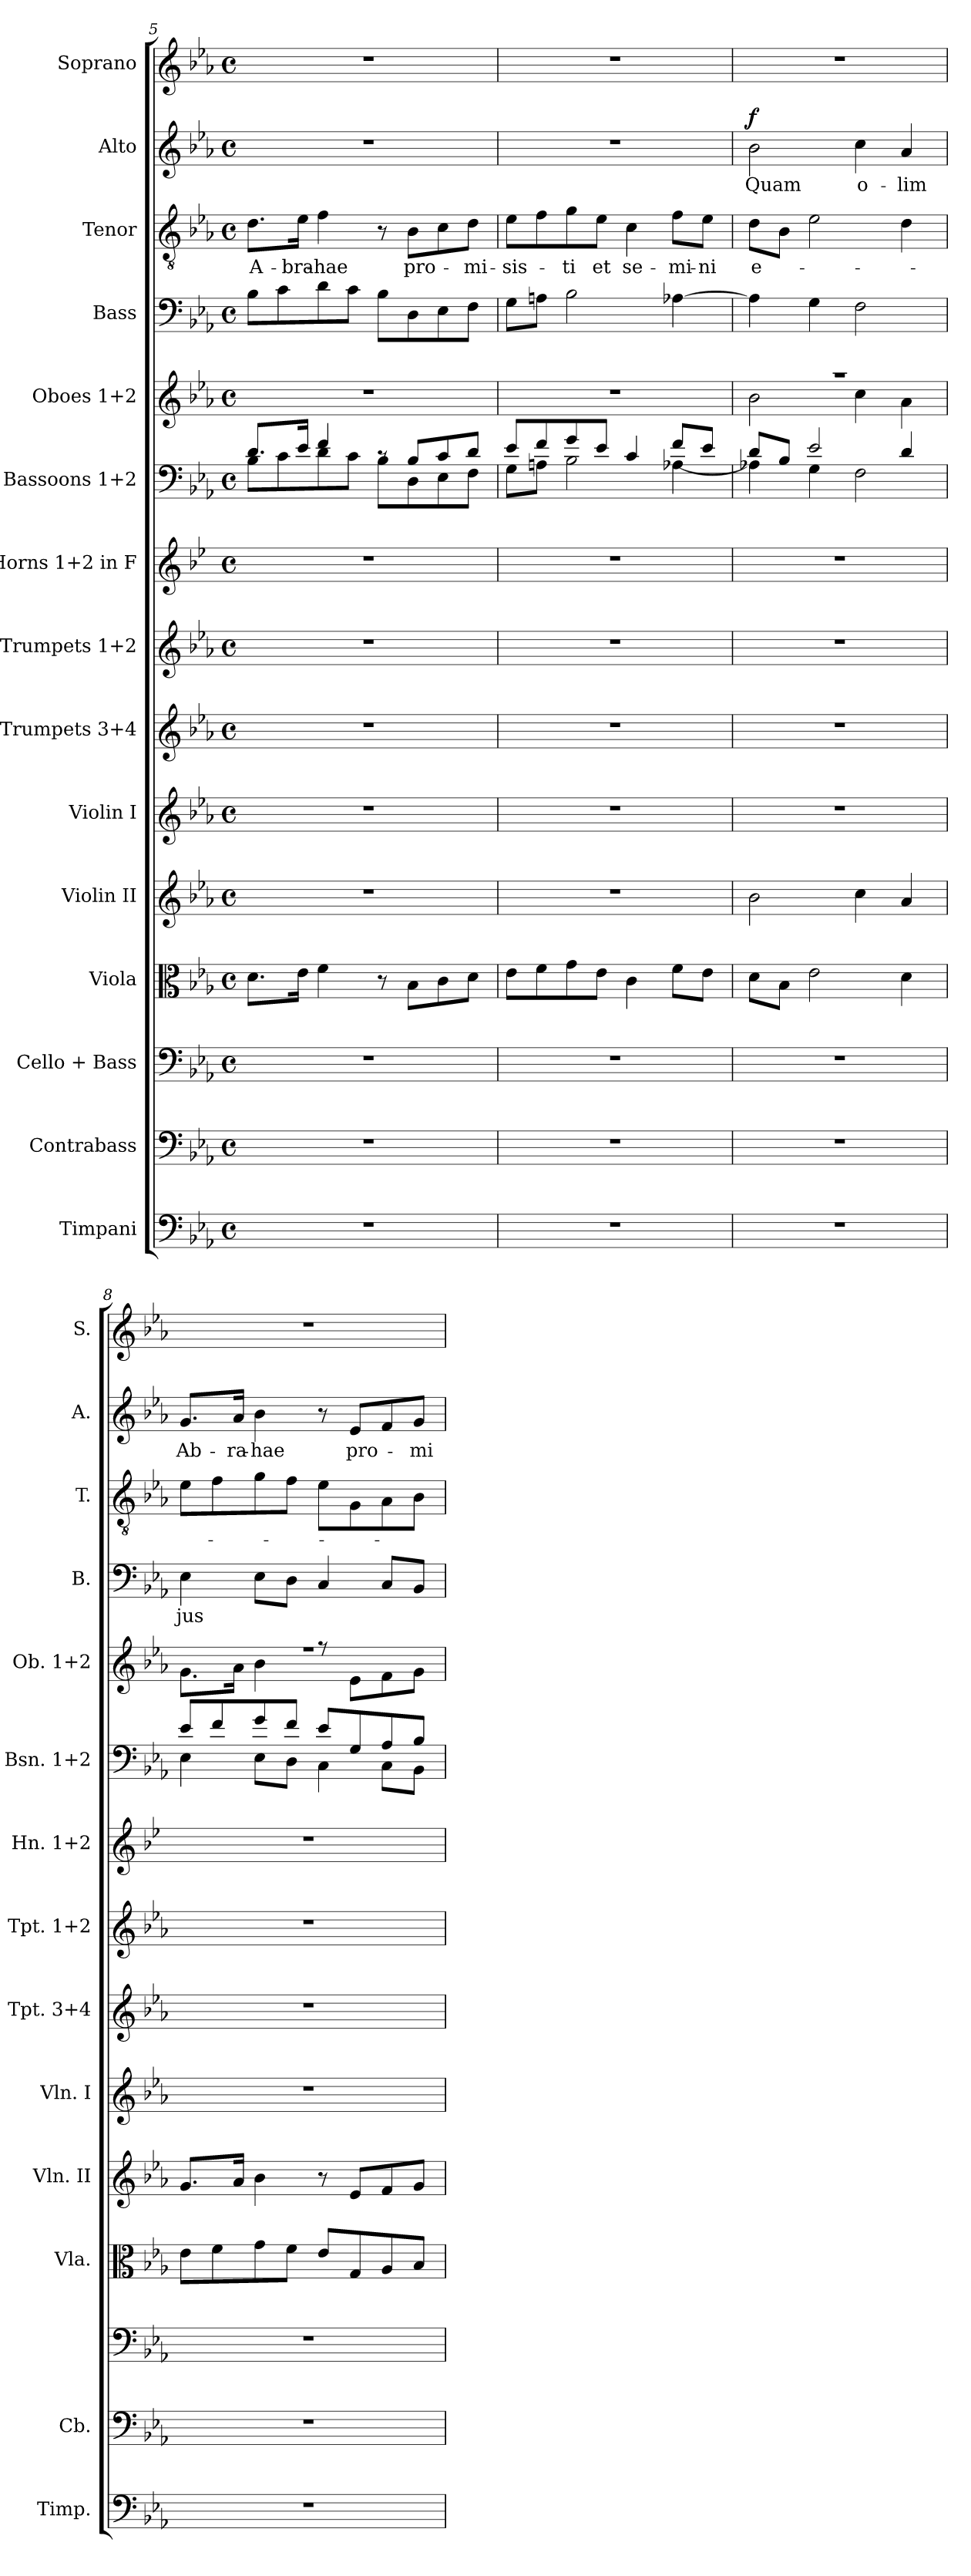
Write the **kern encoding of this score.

**kern	**kern	**kern	**kern	**kern	**kern	**kern	**kern	**kern	**kern	**kern	**kern	**text	**kern	**text	**kern	**text	**dynam	**kern
*part15	*part14	*part13	*part12	*part11	*part10	*part9	*part8	*part7	*part6	*part5	*part4	*part4	*part3	*part3	*part2	*part2	*part2	*part1
*staff15	*staff14	*staff13	*staff12	*staff11	*staff10	*staff9	*staff8	*staff7	*staff6	*staff5	*staff4	*staff4	*staff3	*staff3	*staff2	*staff2	*staff2	*staff1
*I"Timpani	*I"Contrabass	*I"Cello + Bass	*I"Viola	*I"Violin II	*I"Violin I	*I"Trumpets 3+4	*I"Trumpets 1+2	*I"Horns 1+2 in F	*I"Bassoons 1+2	*I"Oboes 1+2	*I"Bass	*	*I"Tenor	*	*I"Alto	*	*	*I"Soprano
*I'Timp.	*I'Cb.	*	*I'Vla.	*I'Vln. II	*I'Vln. I	*I'Tpt. 3+4	*I'Tpt. 1+2	*I'Hn. 1+2	*I'Bsn. 1+2	*I'Ob. 1+2	*I'B.	*	*I'T.	*	*I'A.	*	*	*I'S.
!!LO:PB:g=z
*clefF4	*clefF4	*clefF4	*clefC3	*clefG2	*clefG2	*clefG2	*clefG2	*clefG2	*clefF4	*clefG2	*clefF4	*	*clefGv2	*	*clefG2	*	*	*clefG2
*	*ITrd7c12	*	*	*	*	*	*	*ITrd4c7	*	*	*	*	*	*	*	*	*	*
*k[b-e-a-]	*k[b-e-a-]	*k[b-e-a-]	*k[b-e-a-]	*k[b-e-a-]	*k[b-e-a-]	*k[b-e-a-]	*k[b-e-a-]	*k[b-e-a-]	*k[b-e-a-]	*k[b-e-a-]	*k[b-e-a-]	*	*k[b-e-a-]	*	*k[b-e-a-]	*	*	*k[b-e-a-]
*M4/4	*M4/4	*M4/4	*M4/4	*M4/4	*M4/4	*M4/4	*M4/4	*M4/4	*M4/4	*M4/4	*M4/4	*	*M4/4	*	*M4/4	*	*	*M4/4
*met(c)	*met(c)	*met(c)	*met(c)	*met(c)	*met(c)	*met(c)	*met(c)	*met(c)	*met(c)	*met(c)	*met(c)	*	*met(c)	*	*met(c)	*	*	*met(c)
=5	=5	=5	=5	=5	=5	=5	=5	=5	=5	=5	=5	=5	=5	=5	=5	=5	=5	=5
*	*	*	*	*	*	*	*	*	*^	*	*	*	*	*	*	*	*	*
1r	1r	1r	8.d\L	1r	1r	1r	1r	1r	8.d/L	8B-\L	1r	8B-\L	.	8.d\L	A-	1r	.	.	1r
.	.	.	.	.	.	.	.	.	.	8c\	.	8c\	.	.	.	.	.	.	.
.	.	.	16e-\Jk	.	.	.	.	.	16e-/Jk	.	.	.	.	16e-\Jk	-bra-	.	.	.	.
.	.	.	4f\	.	.	.	.	.	4f/	8d\	.	8d\	.	4f\	-hae	.	.	.	.
.	.	.	.	.	.	.	.	.	.	8c\J	.	8c\J	.	.	.	.	.	.	.
.	.	.	8r	.	.	.	.	.	8rc	8B-\L	.	8B-\L	.	8r	.	.	.	.	.
.	.	.	8B-\L	.	.	.	.	.	8B-/L	8D\	.	8D\	.	8B-\L	pro-	.	.	.	.
.	.	.	8c\	.	.	.	.	.	8c/	8E-\	.	8E-\	.	8c\	.	.	.	.	.
.	.	.	8d\J	.	.	.	.	.	8d/J	8F\J	.	8F\J	.	8d\J	mi-	.	.	.	.
=6	=6	=6	=6	=6	=6	=6	=6	=6	=6	=6	=6	=6	=6	=6	=6	=6	=6	=6	=6
1r	1r	1r	8e-\L	1r	1r	1r	1r	1r	8e-/L	8G\L	1r	8G\L	.	8e-\L	-sis-	1r	.	.	1r
.	.	.	8f\	.	.	.	.	.	8f/	8An\J	.	8An\J	.	8f\	.	.	.	.	.
.	.	.	8g\	.	.	.	.	.	8g/	2B-\	.	2B-\	.	8g\	-ti	.	.	.	.
.	.	.	8e-\J	.	.	.	.	.	8e-/J	.	.	.	.	8e-\J	et	.	.	.	.
.	.	.	4c\	.	.	.	.	.	4c/	.	.	.	.	4c\	se-	.	.	.	.
.	.	.	8f\L	.	.	.	.	.	8f/L	[4A-X\	.	[4A-X\	.	8f\L	-mi-	.	.	.	.
.	.	.	8e-\J	.	.	.	.	.	8e-/J	.	.	.	.	8e-\J	-ni	.	.	.	.
=7	=7	=7	=7	=7	=7	=7	=7	=7	=7	=7	=7	=7	=7	=7	=7	=7	=7	=7	=7
*	*	*	*	*	*	*	*	*	*	*	*^	*	*	*	*	*	*	*	*
!	!	!	!	!	!	!	!	!	!	!	!	!	!	!	!	!	!	!	!LO:DY:b	!
1r	1r	1r	8d\L	2b-\	1r	1r	1r	1r	8d/L	4A-X\]	1r	2b-\	4A-\]	.	8d\L	e-	2b-\	Quam	f	1r
.	.	.	8B-\J	.	.	.	.	.	8B-/J	.	.	.	.	.	8B-\J	.	.	.	.	.
.	.	.	2e-\	.	.	.	.	.	2e-/	4G\	.	.	4G\	.	2e-\	.	.	.	.	.
.	.	.	.	4cc\	.	.	.	.	.	2F\	.	4cc\	2F\	.	.	.	4cc\	o-	.	.
.	.	.	4d\	4a-/	.	.	.	.	4d/	.	.	4a-\	.	.	4d\	.	4a-/	-lim	.	.
=8	=8	=8	=8	=8	=8	=8	=8	=8	=8	=8	=8	=8	=8	=8	=8	=8	=8	=8	=8	=8
1r	1r	1r	8e-\L	8.g/L	1r	1r	1r	1r	8e-/L	4E-\	1r	8.g\L	4E-\	-jus	8e-\L	.	8.g/L	Ab-	.	1r
.	.	.	8f\	.	.	.	.	.	8f/	.	.	.	.	.	8f\	.	.	.	.	.
.	.	.	.	16a-/Jk	.	.	.	.	.	.	.	16a-\Jk	.	.	.	.	16a-/Jk	-ra-	.	.
.	.	.	8g\	4b-\	.	.	.	.	8g/	8E-\L	.	4b-\	8E-\L	.	8g\	.	4b-\	-hae	.	.
.	.	.	8f\J	.	.	.	.	.	8f/J	8D\J	.	.	8D\J	.	8f\J	.	.	.	.	.
.	.	.	8e-/L	8r	.	.	.	.	8e-/L	4C\	.	8rff	4C/	.	8e-\L	.	8r	.	.	.
.	.	.	8G/	8e-/L	.	.	.	.	8G/	.	.	8e-\L	.	.	8G\	.	8e-/L	pro-	.	.
.	.	.	8A-/	8f/	.	.	.	.	8A-/	8C\L	.	8f\	8C/L	.	8A-\	.	8f/	.	.	.
.	.	.	8B-/J	8g/J	.	.	.	.	8B-/J	8BB-\J	.	8g\J	8BB-/J	.	8B-\J	.	8g/J	-mi-	.	.
*	*	*	*	*	*	*	*	*	*v	*v	*	*	*	*	*	*	*	*	*	*
*	*	*	*	*	*	*	*	*	*	*v	*v	*	*	*	*	*	*	*	*
=	=	=	=	=	=	=	=	=	=	=	=	=	=	=	=	=	=	=
*-	*-	*-	*-	*-	*-	*-	*-	*-	*-	*-	*-	*-	*-	*-	*-	*-	*-	*-
